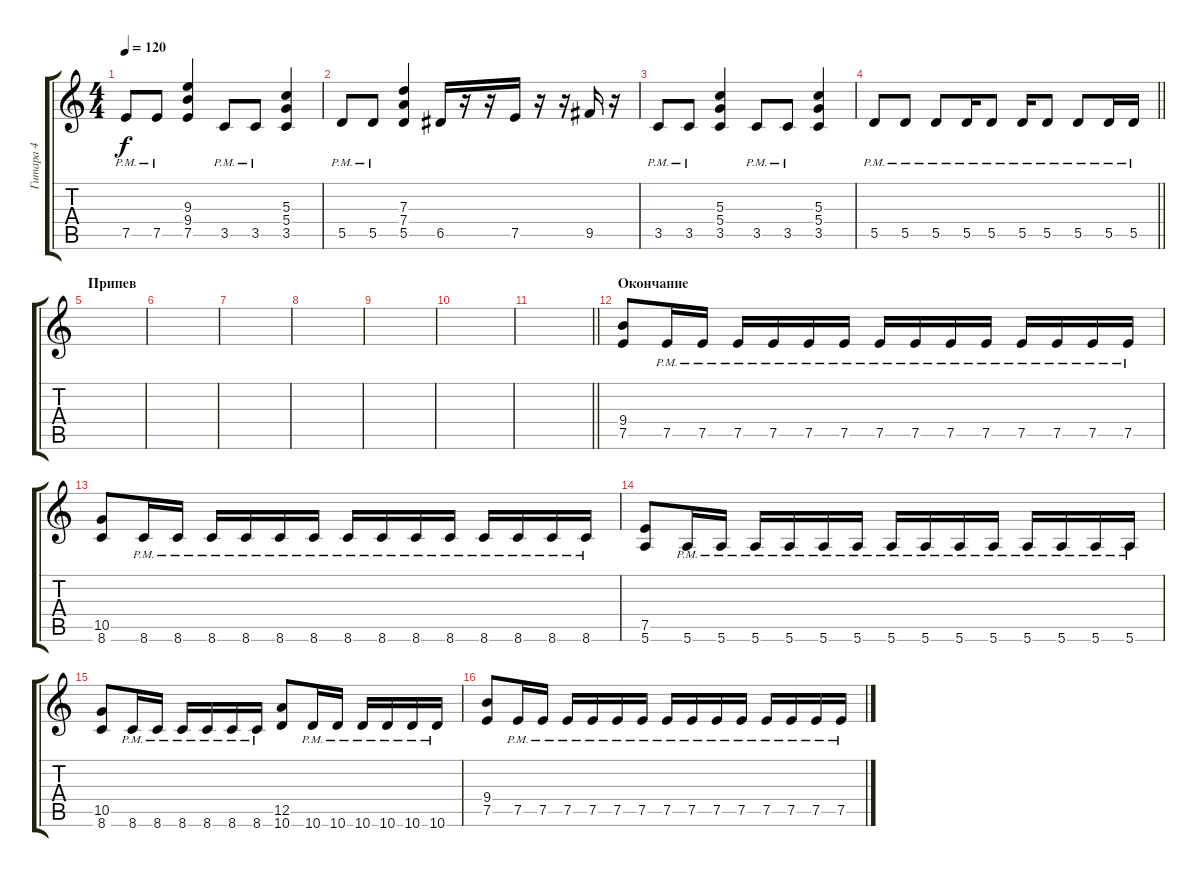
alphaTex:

\track ("Гитара 4" "Гитара 4") {instrument distortionguitar}
\staff {score tabs}
\tuning (E4 B3 G3 D3 A2 E2) {hide}
\ts (4 4)
\tempo 120
\clef g2
\ks c
7.5{pm}.8{dy f} 7.5{pm}.8 (9.3 9.4 7.5).4 3.5{pm}.8 3.5{pm}.8 (5.3 5.4 3.5).4 |
5.5{pm}.8 5.5{pm}.8 (7.3 7.4 5.5).4 6.5.16 r.16 r.16 7.5.16 r.16 r.16 9.5.16 r.16 |
3.5{pm}.8 3.5{pm}.8 (5.3 5.4 3.5).4 3.5{pm}.8 3.5{pm}.8 (5.3 5.4 3.5).4 |
\barLineRight lightlight
5.5{pm}.8 5.5{pm}.8 5.5{pm}.8 5.5{pm}.16 5.5{pm}.8 5.5{pm}.16 5.5{pm}.8 5.5{pm}.8 5.5{pm}.16 5.5{pm}.16 |
\section ("" "Припев")
|
|
|
|
|
|
\barLineRight lightlight
|
\section ("" "Окончание")
(9.4 7.5).8 7.5{pm}.16 7.5{pm}.16 7.5{pm}.16 7.5{pm}.16 7.5{pm}.16 7.5{pm}.16 7.5{pm}.16 7.5{pm}.16 7.5{pm}.16 7.5{pm}.16 7.5{pm}.16 7.5{pm}.16 7.5{pm}.16 7.5{pm}.16 |
(10.5 8.6).8 8.6{pm}.16 8.6{pm}.16 8.6{pm}.16 8.6{pm}.16 8.6{pm}.16 8.6{pm}.16 8.6{pm}.16 8.6{pm}.16 8.6{pm}.16 8.6{pm}.16 8.6{pm}.16 8.6{pm}.16 8.6{pm}.16 8.6{pm}.16 |
(7.5 5.6).8 5.6{pm}.16 5.6{pm}.16 5.6{pm}.16 5.6{pm}.16 5.6{pm}.16 5.6{pm}.16 5.6{pm}.16 5.6{pm}.16 5.6{pm}.16 5.6{pm}.16 5.6{pm}.16 5.6{pm}.16 5.6{pm}.16 5.6{pm}.16 |
(10.5 8.6).8 8.6{pm}.16 8.6{pm}.16 8.6{pm}.16 8.6{pm}.16 8.6{pm}.16 8.6{pm}.16 (12.5 10.6).8 10.6{pm}.16 10.6{pm}.16 10.6{pm}.16 10.6{pm}.16 10.6{pm}.16 10.6{pm}.16 |
(9.4 7.5).8 7.5{pm}.16 7.5{pm}.16 7.5{pm}.16 7.5{pm}.16 7.5{pm}.16 7.5{pm}.16 7.5{pm}.16 7.5{pm}.16 7.5{pm}.16 7.5{pm}.16 7.5{pm}.16 7.5{pm}.16 7.5{pm}.16 7.5{pm}.16
